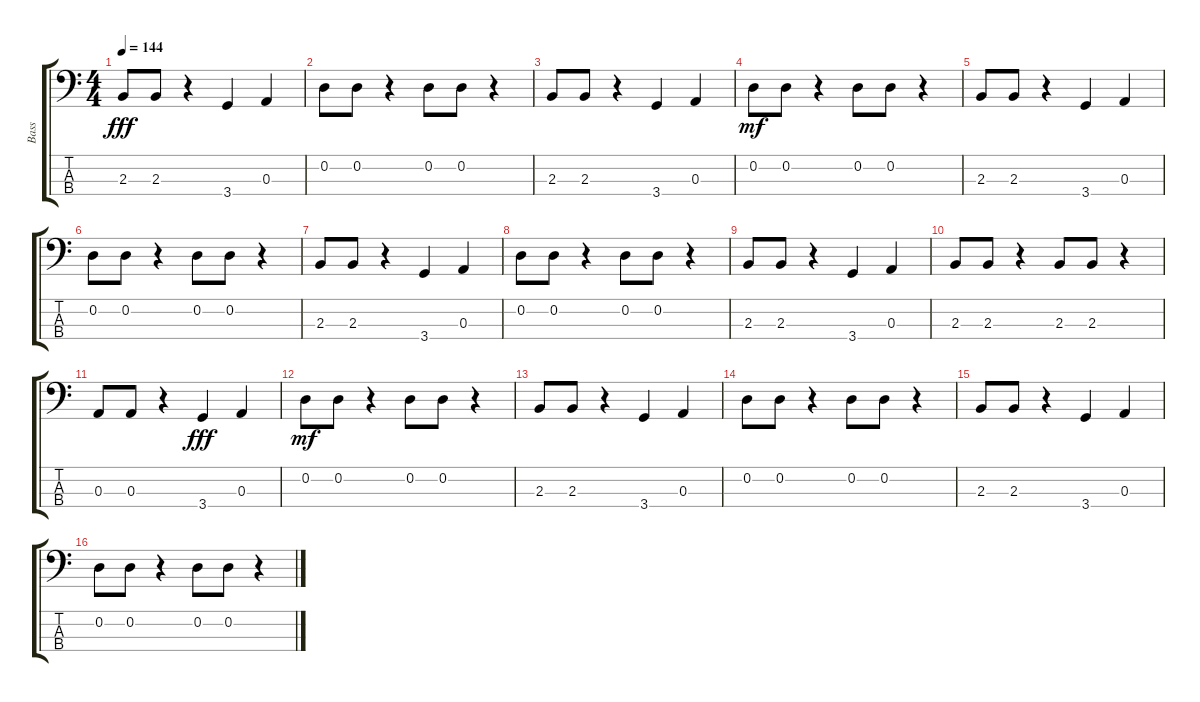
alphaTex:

\track ("Bass" "Bass") {instrument electricbassfinger}
\staff {score tabs}
\tuning (G2 D2 A1 E1) {hide}
\ts (4 4)
\tempo 144
\clef f4
\ks c
2.3.8{dy fff} 2.3.8 r.4 3.4.4 0.3.4 |
0.2.8 0.2.8 r.4 0.2.8 0.2.8 r.4 |
2.3.8 2.3.8 r.4 3.4.4 0.3.4 |
0.2.8{dy mf} 0.2.8 r.4 0.2.8 0.2.8 r.4 |
2.3.8 2.3.8 r.4 3.4.4 0.3.4 |
0.2.8 0.2.8 r.4 0.2.8 0.2.8 r.4 |
2.3.8 2.3.8 r.4 3.4.4 0.3.4 |
0.2.8 0.2.8 r.4 0.2.8 0.2.8 r.4 |
2.3.8 2.3.8 r.4 3.4.4 0.3.4 |
2.3.8 2.3.8 r.4 2.3.8 2.3.8 r.4 |
0.3.8 0.3.8 r.4 3.4.4{dy fff} 0.3.4 |
0.2.8{dy mf} 0.2.8 r.4 0.2.8 0.2.8 r.4 |
2.3.8 2.3.8 r.4 3.4.4 0.3.4 |
0.2.8 0.2.8 r.4 0.2.8 0.2.8 r.4 |
2.3.8 2.3.8 r.4 3.4.4 0.3.4 |
0.2.8 0.2.8 r.4 0.2.8 0.2.8 r.4
